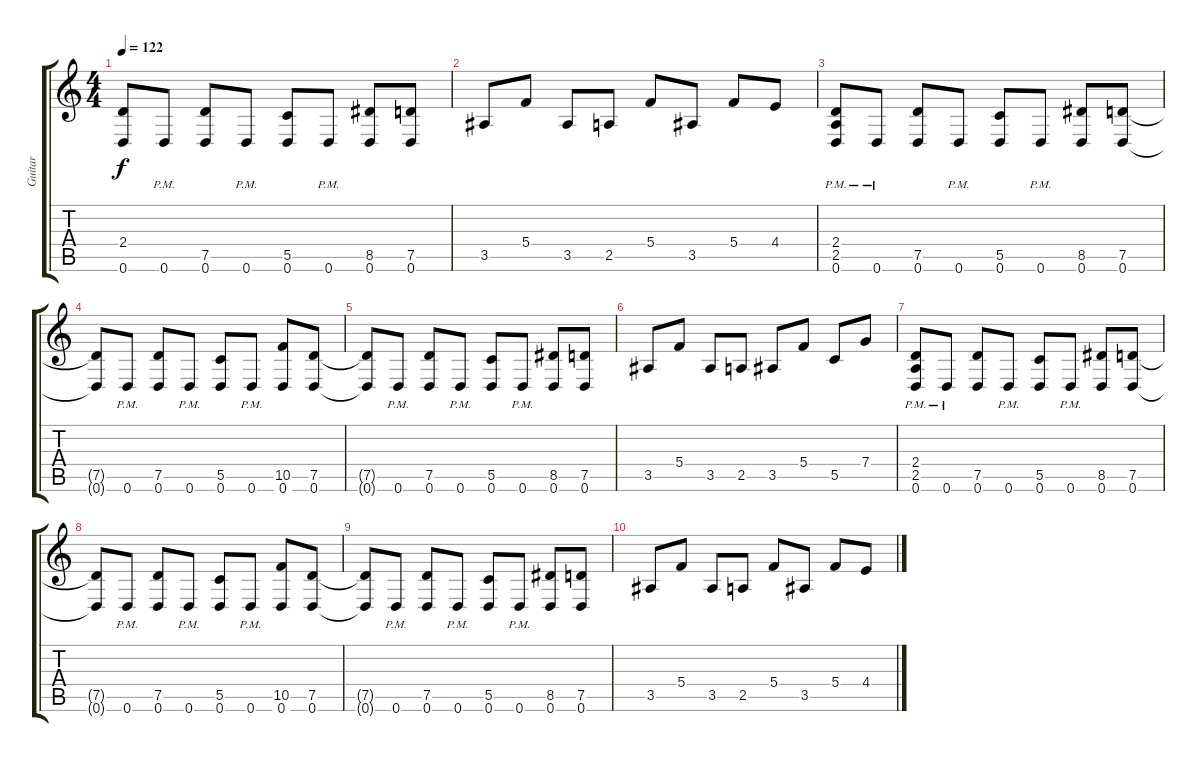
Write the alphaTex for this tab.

\track ("Guitar" "Guitar") {instrument distortionguitar}
\staff {score tabs}
\tuning (D4 A3 F3 C3 G2 D2) {hide}
\ts (4 4)
\tempo 122
\clef g2
\ks c
(2.4{t} 0.6{t}).8{dy f} 0.6{pm}.8 (7.5 0.6).8 0.6{pm}.8 (5.5 0.6).8 0.6{pm}.8 (8.5 0.6).8 (7.5 0.6).8 |
3.5.8 5.4.8 3.5.8 2.5.8 5.4.8 3.5.8 5.4.8 4.4.8 |
(2.4{pm} 2.5{pm} 0.6{pm}).8 0.6{pm}.8 (7.5 0.6).8 0.6{pm}.8 (5.5 0.6).8 0.6{pm}.8 (8.5 0.6).8 (7.5 0.6).8 |
(7.5{t} 0.6{t}).8 0.6{pm}.8 (7.5 0.6).8 0.6{pm}.8 (5.5 0.6).8 0.6{pm}.8 (10.5 0.6).8 (7.5 0.6).8 |
(7.5{t} 0.6{t}).8 0.6{pm}.8 (7.5 0.6).8 0.6{pm}.8 (5.5 0.6).8 0.6{pm}.8 (8.5 0.6).8 (7.5 0.6).8 |
3.5.8 5.4.8 3.5.8 2.5.8 3.5.8 5.4.8 5.5.8 7.4.8 |
(2.4{pm} 2.5{pm} 0.6{pm}).8 0.6{pm}.8 (7.5 0.6).8 0.6{pm}.8 (5.5 0.6).8 0.6{pm}.8 (8.5 0.6).8 (7.5 0.6).8 |
(7.5{t} 0.6{t}).8 0.6{pm}.8 (7.5 0.6).8 0.6{pm}.8 (5.5 0.6).8 0.6{pm}.8 (10.5 0.6).8 (7.5 0.6).8 |
(7.5{t} 0.6{t}).8 0.6{pm}.8 (7.5 0.6).8 0.6{pm}.8 (5.5 0.6).8 0.6{pm}.8 (8.5 0.6).8 (7.5 0.6).8 |
3.5.8 5.4.8 3.5.8 2.5.8 5.4.8 3.5.8 5.4.8 4.4.8
